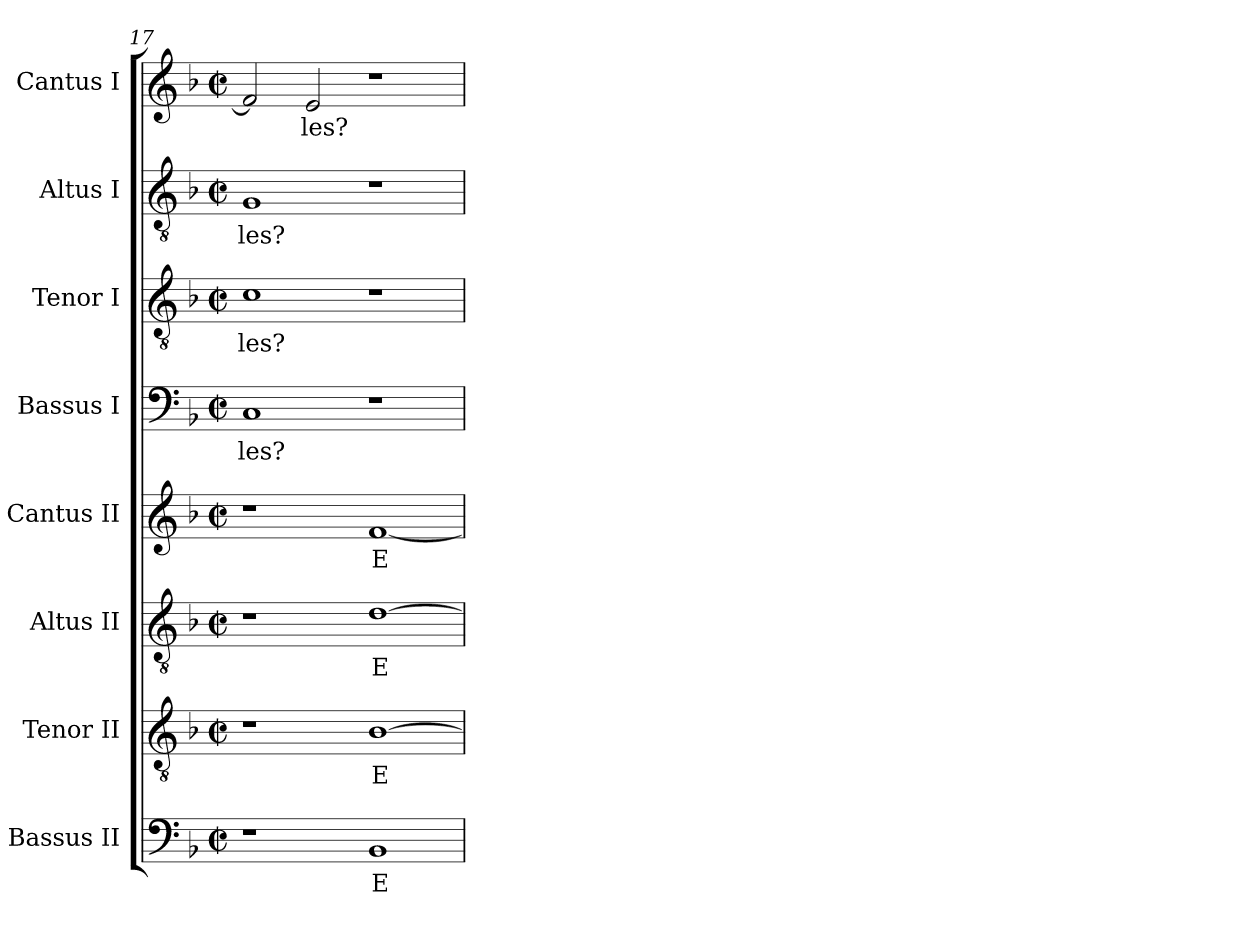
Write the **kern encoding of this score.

**kern	**text	**kern	**text	**kern	**text	**kern	**text	**kern	**text	**kern	**text	**kern	**text	**kern	**text
*part8	*part8	*part7	*part7	*part6	*part6	*part5	*part5	*part4	*part4	*part3	*part3	*part2	*part2	*part1	*part1
*staff8	*staff8	*staff7	*staff7	*staff6	*staff6	*staff5	*staff5	*staff4	*staff4	*staff3	*staff3	*staff2	*staff2	*staff1	*staff1
*I"Bassus II	*	*I"Tenor II	*	*I"Altus II	*	*I"Cantus II	*	*I"Bassus I	*	*I"Tenor I	*	*I"Altus I	*	*I"Cantus I	*
*clefF4	*	*clefGv2	*	*clefGv2	*	*clefG2	*	*clefF4	*	*clefGv2	*	*clefGv2	*	*clefG2	*
*k[b-]	*	*k[b-]	*	*k[b-]	*	*k[b-]	*	*k[b-]	*	*k[b-]	*	*k[b-]	*	*k[b-]	*
*F:	*	*F:	*	*F:	*	*F:	*	*F:	*	*F:	*	*F:	*	*F:	*
*M2/2	*	*M2/2	*	*M2/2	*	*M2/2	*	*M2/2	*	*M2/2	*	*M2/2	*	*M2/2	*
*met(c|)	*	*met(c|)	*	*met(c|)	*	*met(c|)	*	*met(c|)	*	*met(c|)	*	*met(c|)	*	*met(c|)	*
=17	=17	=17	=17	=17	=17	=17	=17	=17	=17	=17	=17	=17	=17	=17	=17
!	!	!	!	!	!	!	!	!	!LO:LY:b:cj	!	!LO:LY:b:cj	!	!LO:LY:b:cj	!	!
1r	.	1r	.	1r	.	1r	.	1C	les?	1c	-les?	1G	-les?	2f/]	.
!	!	!	!	!	!	!	!	!	!	!	!	!	!	!	!LO:LY:b:cj
.	.	.	.	.	.	.	.	.	.	.	.	.	.	2e/	les?
!	!LO:LY:b:cj	!	!LO:LY:b:cj	!	!LO:LY:b:cj	!	!LO:LY:b:cj	!	!	!	!	!	!	!	!
1BB-	E	[>1B-	E-	[>1d	E-	[<1f	E	1r	.	1r	.	1r	.	1r	.
=	=	=	=	=	=	=	=	=	=	=	=	=	=	=	=
*-	*-	*-	*-	*-	*-	*-	*-	*-	*-	*-	*-	*-	*-	*-	*-
